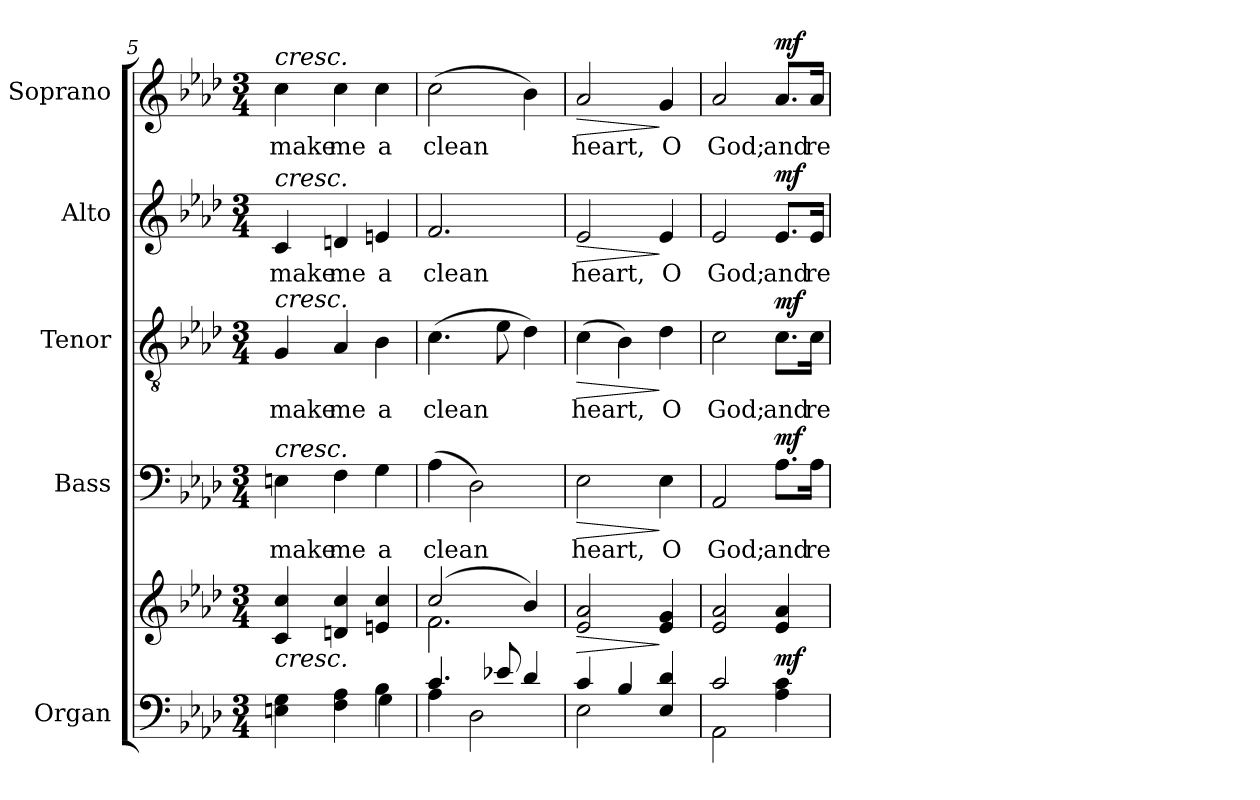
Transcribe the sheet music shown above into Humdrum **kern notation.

**kern	**kern	**dynam	**kern	**text	**dynam	**kern	**text	**dynam	**kern	**text	**dynam	**kern	**text	**dynam
*part5	*part5	*part5	*part4	*part4	*part4	*part3	*part3	*part3	*part2	*part2	*part2	*part1	*part1	*part1
*staff6	*staff5	*staff5/6	*staff4	*staff4	*staff4	*staff3	*staff3	*staff3	*staff2	*staff2	*staff2	*staff1	*staff1	*staff1
*I"Organ	*	*	*I"Bass	*	*	*I"Tenor	*	*	*I"Alto	*	*	*I"Soprano	*	*
*I'Org.	*	*	*I'B.	*	*	*I'T.	*	*	*I'A.	*	*	*I'S.	*	*
*clefF4	*clefG2	*	*clefF4	*	*	*clefGv2	*	*	*clefG2	*	*	*clefG2	*	*
*	*	*	*	*	*	*ITrd7c12	*	*	*	*	*	*	*	*
*k[b-e-a-d-]	*k[b-e-a-d-]	*	*k[b-e-a-d-]	*	*	*k[b-e-a-d-]	*	*	*k[b-e-a-d-]	*	*	*k[b-e-a-d-]	*	*
*A-:	*A-:	*	*A-:	*	*	*A-:	*	*	*A-:	*	*	*A-:	*	*
*M3/4	*M3/4	*	*M3/4	*	*	*M3/4	*	*	*M3/4	*	*	*M3/4	*	*
=5	=5	=5	=5	=5	=5	=5	=5	=5	=5	=5	=5	=5	=5	=5
*^	*	*	*	*	*	*	*	*	*	*	*	*	*	*
!	!	!	!	!	!LO:LY:b:color=#000000	!	!	!	!	!	!	!	!	!	!
!	!	!	!	!	!	!	!	!LO:LY:b:color=#000000	!	!	!	!	!	!	!
!	!	!	!	!	!	!	!	!	!	!	!LO:LY:b:color=#000000	!	!	!	!
!	!	!	!	!	!	!	!	!	!	!	!	!	!LO:TX:a:i:t=cresc.	!	!
!	!	!	!	!	!	!	!	!	!	!LO:TX:a:i:t=cresc.	!	!	!	!	!
!	!	!	!	!	!	!	!LO:TX:a:i:t=cresc.	!	!	!	!	!	!	!	!
!	!	!	!	!LO:TX:a:i:t=cresc.	!	!	!	!	!	!	!	!	!	!	!
!	!	!LO:TX:b:i:t=cresc.	!	!	!	!	!	!	!	!	!	!	!	!	!
!	!	!	!	!	!	!	!	!	!	!	!	!	!	!LO:LY:b:color=#000000	!
4Eni\ 4Gi	2ryy	4ci/ 4cci	.	4Eni\	make	.	4GGi/	make	.	4ci/	make	.	4cci\	make	.
!	!	!	!	!	!LO:LY:b:color=#000000	!	!	!	!	!	!	!	!	!	!
!	!	!	!	!	!	!	!	!LO:LY:b:color=#000000	!	!	!	!	!	!	!
!	!	!	!	!	!	!	!	!	!	!	!LO:LY:b:color=#000000	!	!	!	!
!	!	!	!	!	!	!	!	!	!	!	!	!	!	!LO:LY:b:color=#000000	!
4Fi\ 4A-i	.	4dni/ 4cci	.	4Fi\	me	.	4AA-i/	me	.	4dni/	me	.	4cci\	me	.
!	!	!	!	!	!LO:LY:b:color=#000000	!	!	!	!	!	!	!	!	!	!
!	!	!	!	!	!	!	!	!LO:LY:b:color=#000000	!	!	!	!	!	!	!
!	!	!	!	!	!	!	!	!	!	!	!LO:LY:b:color=#000000	!	!	!	!
!	!	!	!	!	!	!	!	!	!	!	!	!	!	!LO:LY:b:color=#000000	!
4B-i\	4Gi\	4eni/ 4cci	.	4Gi\	a	.	4BB-i\	a	.	4eni/	a	.	4cci\	a	.
=6	=6	=6	=6	=6	=6	=6	=6	=6	=6	=6	=6	=6	=6	=6	=6
*	*	*^	*	*	*	*	*	*	*	*	*	*	*	*	*
!	!	!	!	!	!	!LO:LY:b:color=#000000	!	!	!	!	!	!	!	!	!	!
!	!	!	!	!	!	!	!	!	!LO:LY:b:color=#000000	!	!	!	!	!	!	!
!	!	!	!	!	!	!	!	!	!	!	!	!LO:LY:b:color=#000000	!	!	!	!
!	!	!	!	!	!	!	!	!	!	!	!	!	!	!	!LO:LY:b:color=#000000	!
4.ci/	4A-i\	(2cci/	2.fi\	.	(4A-i\	clean	.	(4.Ci\	clean	.	2.fi/	clean	.	(2cci\	clean	.
.	2D-i\	.	.	.	2D-i\)	.	.	.	.	.	.	.	.	.	.	.
8e-Xi/	.	.	.	.	.	.	.	8E-i\	.	.	.	.	.	.	.	.
4d-i/	.	4b-i/)	.	.	.	.	.	4D-i\)	.	.	.	.	.	4b-i\)	.	.
*	*	*v	*v	*	*	*	*	*	*	*	*	*	*	*	*	*
=7	=7	=7	=7	=7	=7	=7	=7	=7	=7	=7	=7	=7	=7	=7	=7
!	!	!	!LO:HP:b	!	!	!	!	!	!	!	!	!	!	!	!
!	!	!	!	!	!LO:LY:b:color=#000000	!LO:HP:b	!	!	!	!	!	!	!	!	!
!	!	!	!	!	!	!	!	!LO:LY:b:color=#000000	!LO:HP:b	!	!	!	!	!	!
!	!	!	!	!	!	!	!	!	!	!	!LO:LY:b:color=#000000	!LO:HP:b	!	!	!
!	!	!	!	!	!	!	!	!	!	!	!	!	!	!LO:LY:b:color=#000000	!LO:HP:b
4ci/	2E-i\	2e-i/ 2a-i	>	2E-i\	heart,	>	(4Ci\	heart,	>	2e-i/	heart,	>	2a-i/	heart,	>
4B-i/	.	.	.	.	.	.	4BB-i\)	.	.	.	.	.	.	.	.
!	!	!	!	!	!LO:LY:b:color=#000000	!	!	!	!	!	!	!	!	!	!
!	!	!	!	!	!	!	!	!LO:LY:b:color=#000000	!	!	!	!	!	!	!
!	!	!	!	!	!	!	!	!	!	!	!LO:LY:b:color=#000000	!	!	!	!
!	!	!	!	!	!	!	!	!	!	!	!	!	!	!LO:LY:b:color=#000000	!
4E-i/ 4d-i	4ryy	4e-i/ 4gi	]	4E-i\	O	]	4D-i\	O	]	4e-i/	O	]	4gi/	O	]
!!LO:LB:g=z
=8	=8	=8	=8	=8	=8	=8	=8	=8	=8	=8	=8	=8	=8	=8	=8
!	!	!	!	!	!LO:LY:b:color=#000000	!	!	!	!	!	!	!	!	!	!
!	!	!	!	!	!	!	!	!LO:LY:b:color=#000000	!	!	!	!	!	!	!
!	!	!	!	!	!	!	!	!	!	!	!LO:LY:b:color=#000000	!	!	!	!
!	!	!	!	!	!	!	!	!	!	!	!	!	!	!LO:LY:b:color=#000000	!
2ci/	2AA-i\	2e-i/ 2a-i	.	2AA-i/	God;	.	2Ci\	God;	.	2e-i/	God;	.	2a-i/	God;	.
!	!	!	!	!	!LO:LY:b:color=#000000	!	!	!	!	!	!	!	!	!	!
!	!	!	!	!	!	!	!	!LO:LY:b:color=#000000	!	!	!	!	!	!	!
!	!	!	!	!	!	!	!	!	!	!	!LO:LY:b:color=#000000	!	!	!	!
!	!	!	!	!	!	!	!	!	!	!	!	!	!	!LO:LY:b:color=#000000	!
4ryy	4A-i\ 4ci	4e-i/ 4a-i	mf	8.A-i\L	and	mf	8.Ci\L	and	mf	8.e-i/L	and	mf	8.a-i/L	and	mf
!	!	!	!	!	!LO:LY:b:color=#000000	!	!	!	!	!	!	!	!	!	!
!	!	!	!	!	!	!	!	!LO:LY:b:color=#000000	!	!	!	!	!	!	!
!	!	!	!	!	!	!	!	!	!	!	!LO:LY:b:color=#000000	!	!	!	!
!	!	!	!	!	!	!	!	!	!	!	!	!	!	!LO:LY:b:color=#000000	!
.	.	.	.	16A-i\Jk	re-	.	16Ci\Jk	re-	.	16e-i/Jk	re-	.	16a-i/Jk	re-	.
*v	*v	*	*	*	*	*	*	*	*	*	*	*	*	*	*
=	=	=	=	=	=	=	=	=	=	=	=	=	=	=
*-	*-	*-	*-	*-	*-	*-	*-	*-	*-	*-	*-	*-	*-	*-
